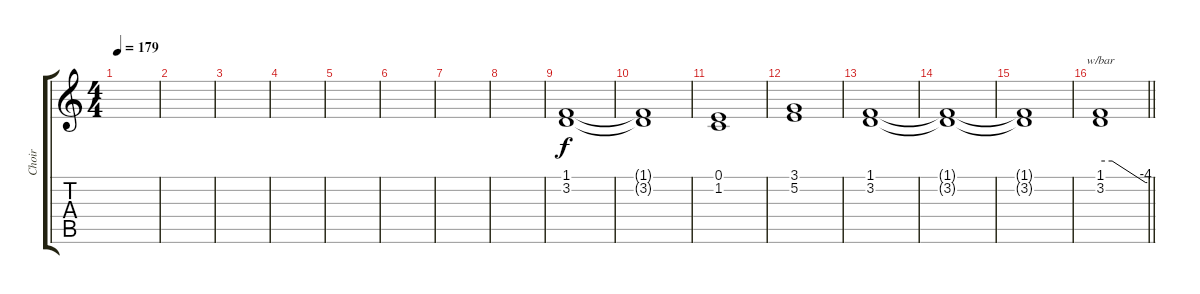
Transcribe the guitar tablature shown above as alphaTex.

\track ("Choir" "Choir") {instrument pad2warm}
\staff {score tabs}
\tuning (E4 B3 G3 D3 A2 E2) {hide}
\ts (4 4)
\tempo 179
\clef g2
\ks c
|
|
|
|
|
|
|
|
(1.1 3.2).1{volume 12} |
(1.1{t} 3.2{t}).1 |
(0.1 1.2).1 |
(3.1 5.2).1 |
(1.1 3.2).1 |
(1.1{t} 3.2{t}).1 |
(1.1{t} 3.2{t}).1 |
\barLineRight lightlight
(1.1 3.2).1{tbe (custom default 0 0 15 0 58 -16 60 -16) instrument choiraahs}
